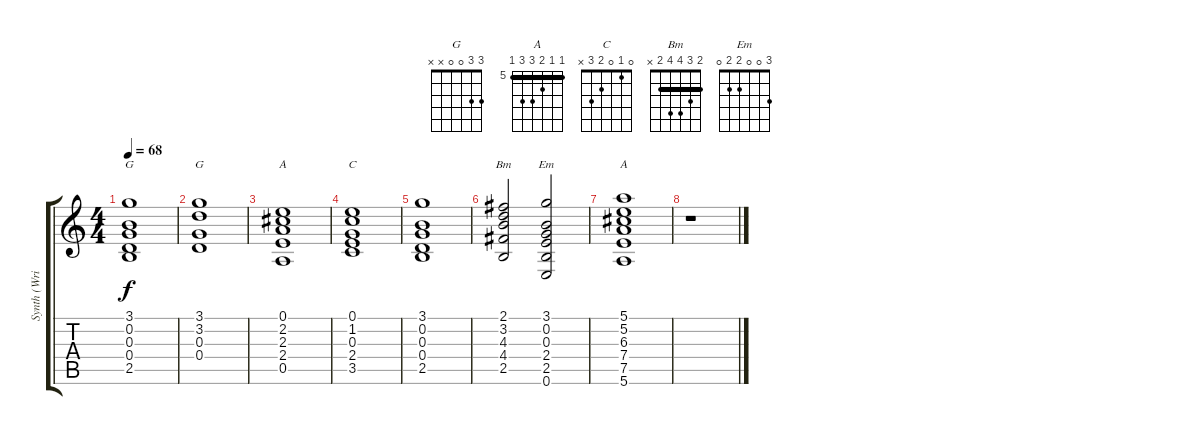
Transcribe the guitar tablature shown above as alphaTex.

\track ("Synth (Wright)" "Synth (Wri") {instrument rockorgan}
\staff {score tabs}
\tuning (E5 B4 G4 D4 A3 E3) {hide}
\chord ("G" x 0 0 0 2 x)
\chord ("G" 3 3 0 0 x x)
\chord ("A" 0 2 2 2 0 x)
\chord ("C" 0 1 0 2 3 x)
\chord ("Bm" 2 3 4 4 2 x) {barre 2}
\chord ("Em" 3 0 0 2 2 0)
\chord ("A" 5 5 6 7 7 5) {firstfret 5 barre 5}
\ts (4 4)
\tempo 68
\clef g2
\ks c
(3.1 0.2 0.3 0.4 2.5).1{ch "G" dy f} |
(3.1 3.2 0.3 0.4).1{ch "G"} |
(0.1 2.2 2.3 2.4 0.5).1{ch "A"} |
(0.1 1.2 0.3 2.4 3.5).1{ch "C"} |
(3.1 0.2 0.3 0.4 2.5).1 |
(2.1 3.2 4.3 4.4 2.5).2{ch "Bm"} (3.1 0.2 0.3 2.4 2.5 0.6).2{ch "Em"} |
(5.1 5.2 6.3 7.4 7.5 5.6).1{ch "A"} |
r.1
